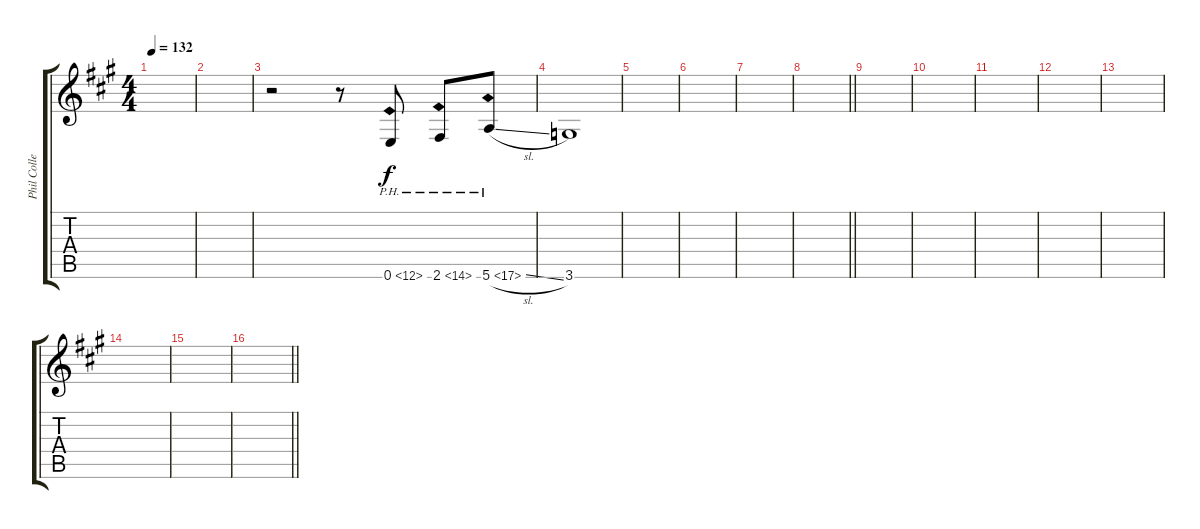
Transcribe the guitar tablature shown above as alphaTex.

\track ("Phil Collen" "Phil Colle") {instrument distortionguitar}
\staff {score tabs}
\tuning (E4 B3 G3 D3 A2 E2) {hide}
\ts (4 4)
\tempo 132
\clef g2
\ks a
|
|
r.2 r.8 0.6{ph 12}.8 2.6{ph 12}.8 5.6{ph 12 sl}.8 |
3.6.1 |
|
|
|
\barLineRight lightlight
|
|
|
|
|
|
|
|
\barLineRight lightlight
